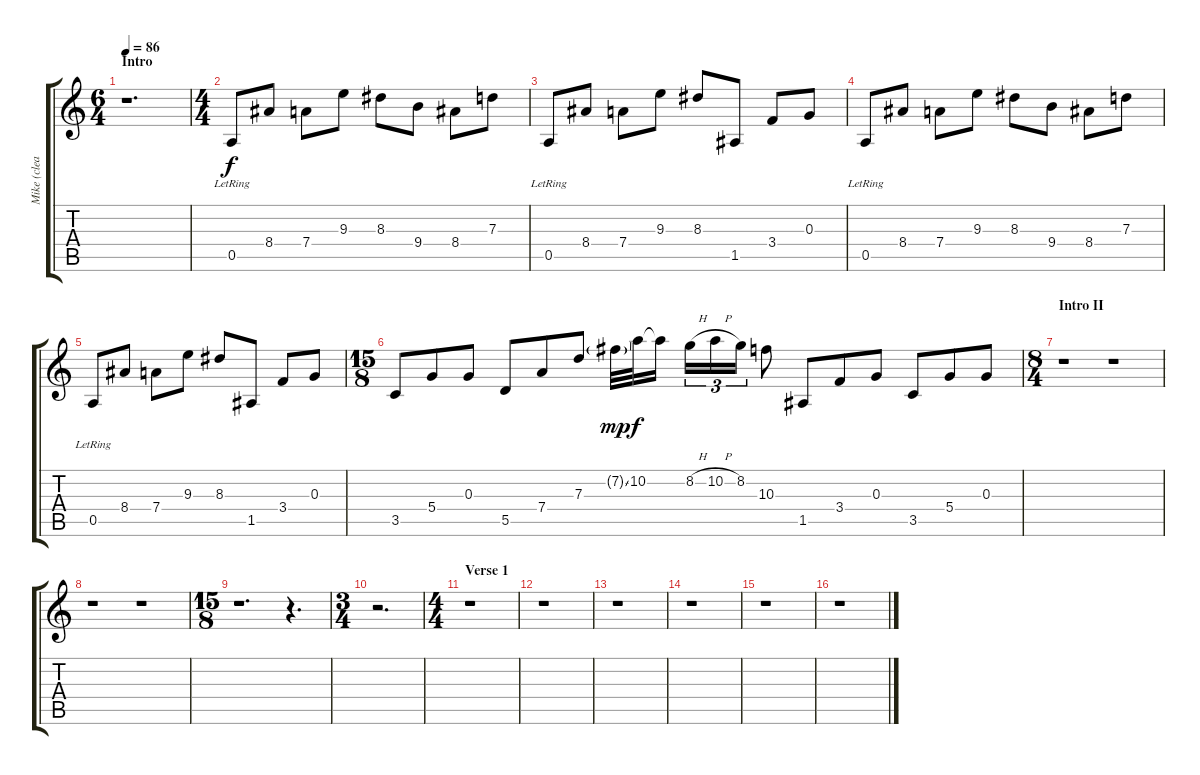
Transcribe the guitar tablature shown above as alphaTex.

\track ("Mike (clean)" "Mike (clea") {instrument electricguitarclean}
\staff {score tabs}
\tuning (E4 B3 G3 D3 A2 E2) {hide}
\ts (6 4)
\section ("" "Intro")
\tempo 86
\clef g2
\ks c
r.1{d dy f instrument electricguitarclean} |
\ts (4 4)
0.5{lr}.8 8.4.8 7.4.8 9.3.8 8.3.8 9.4.8 8.4.8 7.3.8 |
0.5{lr}.8 8.4.8 7.4.8 9.3.8 8.3.8 1.5.8 3.4.8 0.3.8 |
0.5{lr}.8 8.4.8 7.4.8 9.3.8 8.3.8 9.4.8 8.4.8 7.3.8 |
0.5{lr}.8 8.4.8 7.4.8 9.3.8 8.3.8 1.5.8 3.4.8 0.3.8 |
\ts (15 8)
3.5.8 5.4.8 0.3.8 5.5.8 7.4.8 7.3.8 7.2{ss g}.32{dy mp} 10.2.32{dy f} 10.2{t}.16 8.2{h}.16{tu (3 2)} 10.2{h}.16{tu (3 2)} 8.2.16{tu (3 2)} 10.3.8 1.5.8 3.4.8 0.3.8 3.5.8 5.4.8 0.3.8 |
\ts (8 4)
\section ("" "Intro II")
r.1 r.1 |
r.1 r.1 |
\ts (15 8)
r.1{d} r.4{d} |
\ts (3 4)
r.2{d} |
\ts (4 4)
\section ("" "Verse 1")
r.1 |
r.1 |
r.1 |
r.1 |
r.1 |
r.1
